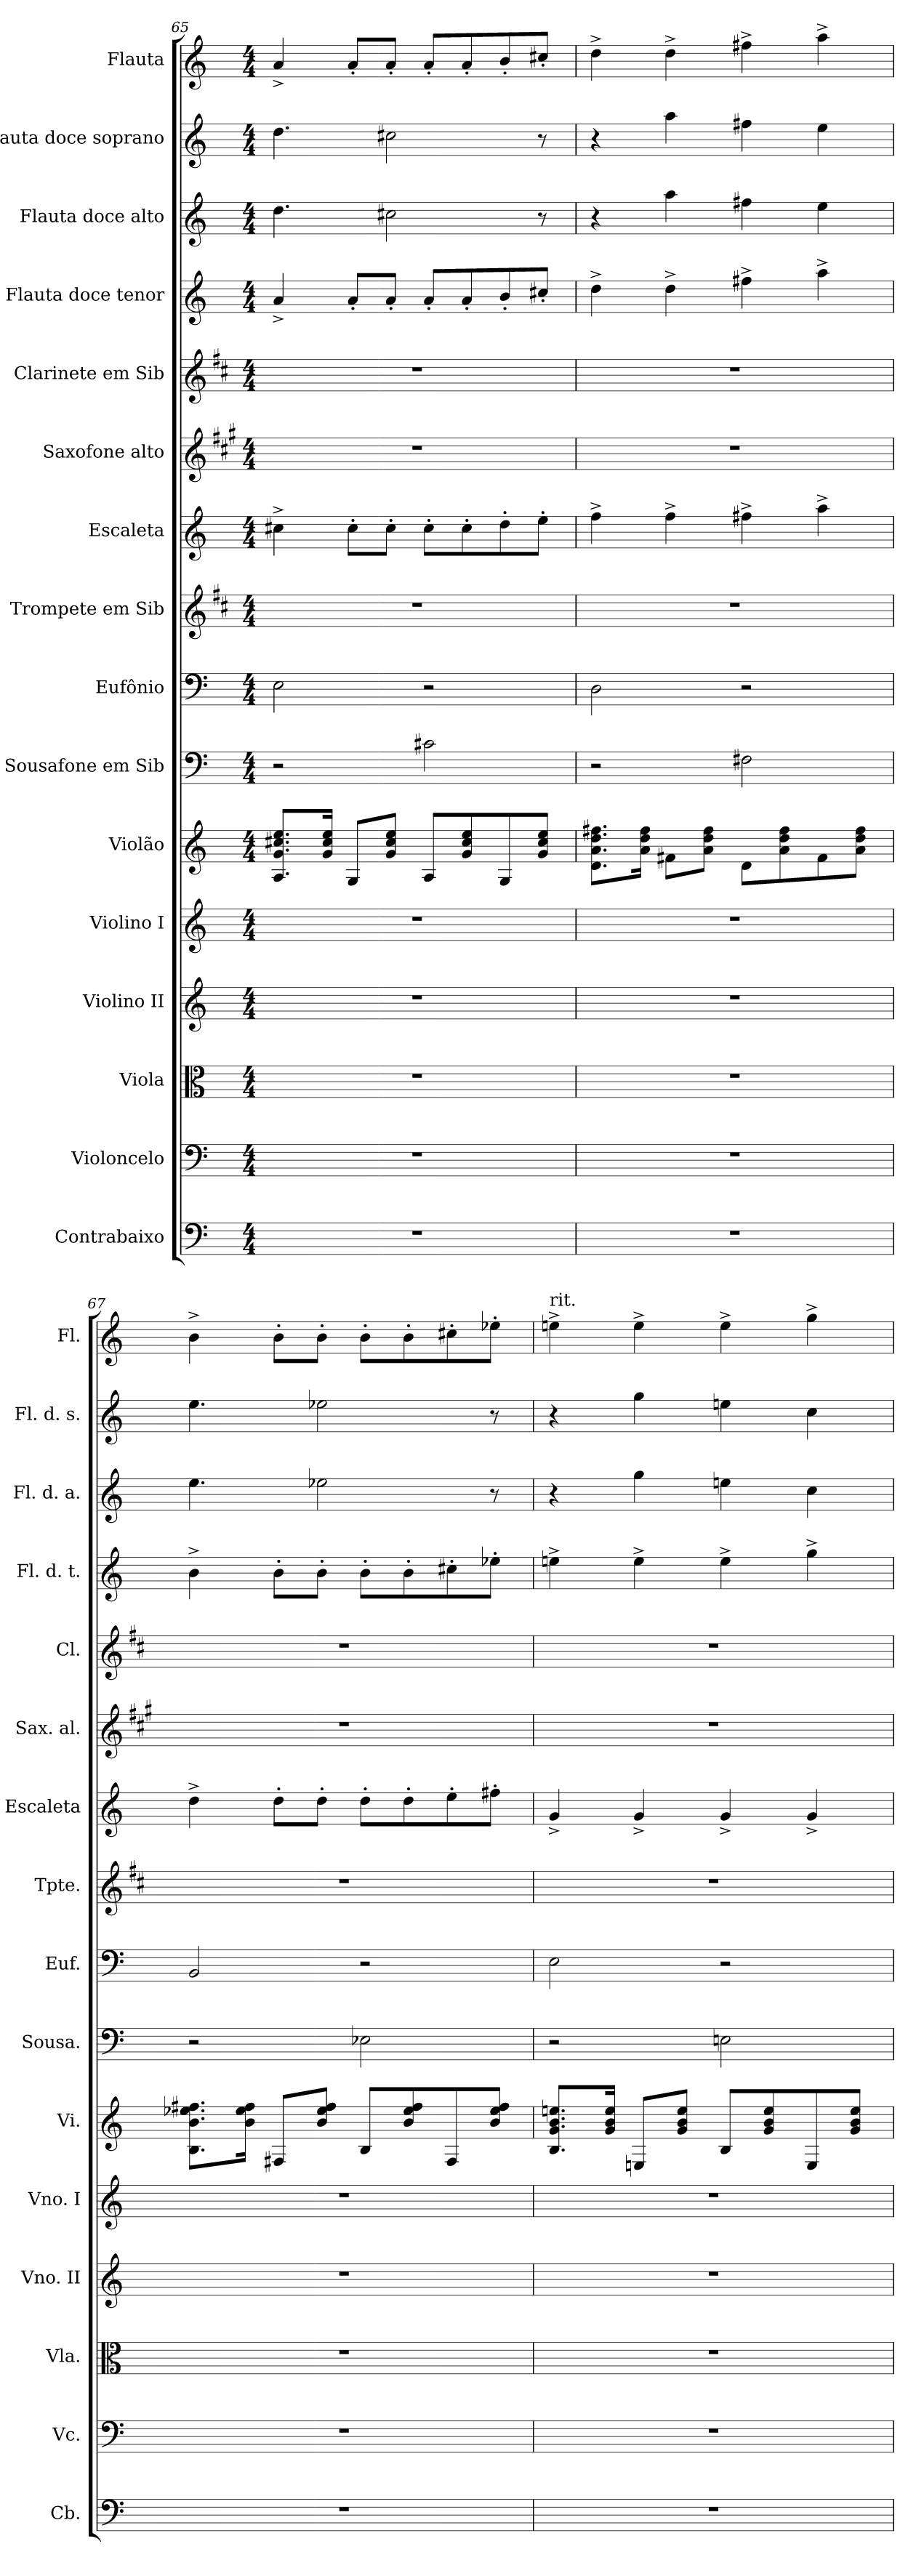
**kern	**kern	**kern	**kern	**kern	**kern	**kern	**kern	**kern	**kern	**kern	**kern	**kern	**kern	**kern	**kern
*part16	*part15	*part14	*part13	*part12	*part11	*part10	*part9	*part8	*part7	*part6	*part5	*part4	*part3	*part2	*part1
*staff16	*staff15	*staff14	*staff13	*staff12	*staff11	*staff10	*staff9	*staff8	*staff7	*staff6	*staff5	*staff4	*staff3	*staff2	*staff1
*I"Contrabaixo	*I"Violoncelo	*I"Viola	*I"Violino II	*I"Violino I	*I"Violão	*I"Sousafone em Sib	*I"Eufônio	*I"Trompete em Sib	*I"Escaleta	*I"Saxofone alto	*I"Clarinete em Sib	*I"Flauta doce tenor	*I"Flauta doce alto	*I"Flauta doce soprano	*I"Flauta
*I'Cb.	*I'Vc.	*I'Vla.	*I'Vno. II	*I'Vno. I	*I'Vi.	*I'Sousa.	*I'Euf.	*I'Tpte.	*I'Escaleta	*I'Sax. al.	*I'Cl.	*I'Fl. d. t.	*I'Fl. d. a.	*I'Fl. d. s.	*I'Fl.
*clefF4	*clefF4	*clefC3	*clefG2	*clefG2	*clefG2	*clefF4	*clefF4	*clefG2	*clefG2	*clefG2	*clefG2	*clefG2	*clefG2	*clefG2	*clefG2
*ITrd7c12	*	*	*	*	*ITrd7c12	*ITrd8c14	*	*ITrd1c2	*	*ITrd5c9	*ITrd1c2	*	*	*ITrd-7c-12	*
*k[]	*k[]	*k[]	*k[]	*k[]	*k[]	*k[]	*k[]	*k[]	*k[]	*k[]	*k[]	*k[]	*k[]	*k[]	*k[]
*C:	*C:	*C:	*C:	*C:	*C:	*C:	*C:	*C:	*C:	*C:	*C:	*C:	*C:	*C:	*C:
*M4/4	*M4/4	*M4/4	*M4/4	*M4/4	*M4/4	*M4/4	*M4/4	*M4/4	*M4/4	*M4/4	*M4/4	*M4/4	*M4/4	*M4/4	*M4/4
=65	=65	=65	=65	=65	=65	=65	=65	=65	=65	=65	=65	=65	=65	=65	=65
1r	1r	1r	1r	1r	8.AAi/ 8.Gi 8.c#Xi 8.eiL	2r	2Ei\	1r	4cc#X^i\	1r	1r	4a^i/	4.ddi\	4.dddi\	4a^i/
.	.	.	.	.	16Gi/ 16c#i 16eiJk	.	.	.	.	.	.	.	.	.	.
.	.	.	.	.	8GGi/L	.	.	.	8cc#'i\L	.	.	8a'i/L	.	.	8a'i/L
.	.	.	.	.	8Gi/ 8c#i 8eiJ	.	.	.	8cc#'i\J	.	.	8a'i/J	2cc#Xi\	2ccc#Xi\	8a'i/J
.	.	.	.	.	8AAi/L	2C#Xi\	2r	.	8cc#'i\L	.	.	8a'i/L	.	.	8a'i/L
.	.	.	.	.	8Gi/ 8c#i 8ei	.	.	.	8cc#'i\	.	.	8a'i/	.	.	8a'i/
.	.	.	.	.	8GGi/	.	.	.	8dd'i\	.	.	8b'i/	.	.	8b'i/
.	.	.	.	.	8Gi/ 8c#i 8eiJ	.	.	.	8ee'i\J	.	.	8cc#X'i/J	8r	8r	8cc#X'i/J
=66	=66	=66	=66	=66	=66	=66	=66	=66	=66	=66	=66	=66	=66	=66	=66
1r	1r	1r	1r	1r	8.Di\ 8.Ai 8.di 8.f#XiL	2r	2Di\	1r	4ff^i\	1r	1r	4dd^i\	4r	4r	4dd^i\
.	.	.	.	.	16Ai\ 16di 16f#iJk	.	.	.	.	.	.	.	.	.	.
.	.	.	.	.	8F#Xi\L	.	.	.	4ff^i\	.	.	4dd^i\	4aai\	4aaai\	4dd^i\
.	.	.	.	.	8Ai\ 8di 8f#iJ	.	.	.	.	.	.	.	.	.	.
.	.	.	.	.	8Di\L	2FF#Xi\	2r	.	4ff#X^i\	.	.	4ff#X^i\	4ff#Xi\	4fff#Xi\	4ff#X^i\
.	.	.	.	.	8Ai\ 8di 8f#i	.	.	.	.	.	.	.	.	.	.
.	.	.	.	.	8F#i\	.	.	.	4aa^i\	.	.	4aa^i\	4eei\	4eeei\	4aa^i\
.	.	.	.	.	8Ai\ 8di 8f#iJ	.	.	.	.	.	.	.	.	.	.
!!LO:PB:g=z
=67	=67	=67	=67	=67	=67	=67	=67	=67	=67	=67	=67	=67	=67	=67	=67
1r	1r	1r	1r	1r	8.BBi\ 8.Bi 8.e-Xi 8.f#XiL	2r	2BBi/	1r	4dd^i\	1r	1r	4b^i\	4.eei\	4.eeei\	4b^i\
.	.	.	.	.	16Bi\ 16e-i 16f#iJk	.	.	.	.	.	.	.	.	.	.
.	.	.	.	.	8FF#Xi/L	.	.	.	8dd'i\L	.	.	8b'i\L	.	.	8b'i\L
.	.	.	.	.	8Bi/ 8e-i 8f#iJ	.	.	.	8dd'i\J	.	.	8b'i\J	2ee-Xi\	2eee-Xi\	8b'i\J
.	.	.	.	.	8BBi/L	2EE-Xi\	2r	.	8dd'i\L	.	.	8b'i\L	.	.	8b'i\L
.	.	.	.	.	8Bi/ 8e-i 8f#i	.	.	.	8dd'i\	.	.	8b'i\	.	.	8b'i\
.	.	.	.	.	8FF#i/	.	.	.	8ee'i\	.	.	8cc#X'i\	.	.	8cc#X'i\
.	.	.	.	.	8Bi/ 8e-i 8f#iJ	.	.	.	8ff#X'i\J	.	.	8ee-X'i\J	8r	8r	8ee-X'i\J
=68	=68	=68	=68	=68	=68	=68	=68	=68	=68	=68	=68	=68	=68	=68	=68
!	!	!	!	!	!	!	!	!	!	!	!	!	!	!	!LO:TX:t=rit.
1r	1r	1r	1r	1r	8.BBi/ 8.Gi 8.Bi 8.eniL	2r	2Ei\	1r	4g^i/	1r	1r	4een^i\	4r	4r	4een^i\
.	.	.	.	.	16Gi/ 16Bi 16eiJk	.	.	.	.	.	.	.	.	.	.
.	.	.	.	.	8EEni/L	.	.	.	4g^i/	.	.	4ee^i\	4ggi\	4gggi\	4ee^i\
.	.	.	.	.	8Gi/ 8Bi 8eiJ	.	.	.	.	.	.	.	.	.	.
.	.	.	.	.	8BBi/L	2EEni\	2r	.	4g^i/	.	.	4ee^i\	4eeni\	4eeeni\	4ee^i\
.	.	.	.	.	8Gi/ 8Bi 8ei	.	.	.	.	.	.	.	.	.	.
.	.	.	.	.	8EEi/	.	.	.	4g^i/	.	.	4gg^i\	4cci\	4ccci\	4gg^i\
.	.	.	.	.	8Gi/ 8Bi 8eiJ	.	.	.	.	.	.	.	.	.	.
=	=	=	=	=	=	=	=	=	=	=	=	=	=	=	=
*-	*-	*-	*-	*-	*-	*-	*-	*-	*-	*-	*-	*-	*-	*-	*-
